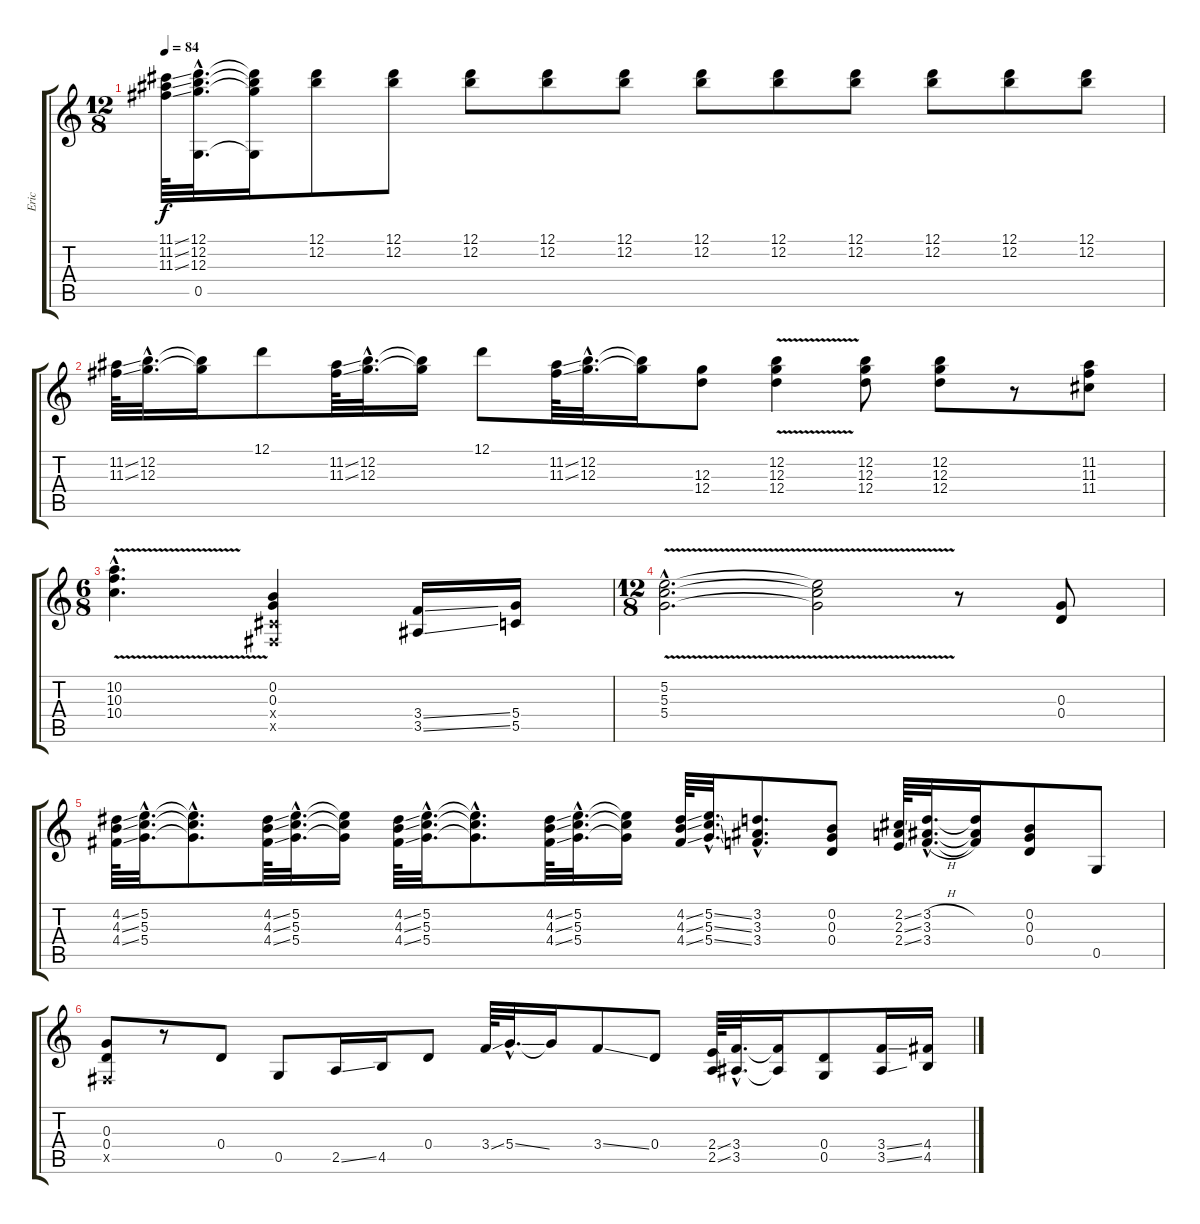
\track ("Eric" "Eric") {instrument acousticguitarsteel}
\staff {score tabs}
\tuning (D4 B3 G3 D3 G2 D2) {hide}
\ts (12 8)
\tempo 84
\clef g2
\ks c
(11.1{ss} 11.2{ss} 11.3{ss}).64{dy f} (12.1{hac} 12.2{hac} 12.3{hac} 0.5{hac}).32{d} (12.1{t} 12.2{t} 12.3{t} 0.5{t}).16 (12.1 12.2).8 (12.1 12.2).8 (12.1 12.2).8 (12.1 12.2).8 (12.1 12.2).8 (12.1 12.2).8 (12.1 12.2).8 (12.1 12.2).8 (12.1 12.2).8 (12.1 12.2).8 (12.1 12.2).8 |
(11.2{ss} 11.3{ss}).64 (12.2{hac} 12.3{hac}).32{d} (12.2{t} 12.3{t}).16 12.1.8 (11.2{ss} 11.3{ss}).64 (12.2{hac} 12.3{hac}).32{d} (12.2{t} 12.3{t}).16 12.1.8 (11.2{ss} 11.3{ss}).64 (12.2{hac} 12.3{hac}).32{d} (12.2{t} 12.3{t}).16 (12.3 12.4).8 (12.2{v} 12.3{v} 12.4{v}).4 (12.2 12.3 12.4).8 (12.2 12.3 12.4).8 r.8 (11.2 11.3 11.4).8 |
\ts (6 8)
(10.2{v hac} 10.3{v hac} 10.4{v hac}).4{d} (0.2 0.3 -1.4{x} -1.5{x}).4 (3.4{ss} 3.5{ss}).16 (5.4 5.5).16 |
\ts (12 8)
(5.2{v hac} 5.3{v hac} 5.4{v hac}).2{d} (5.2{t} 5.3{t} 5.4{t}).2 r.8 (0.3 0.4).8 |
(4.2{ss} 4.3{ss} 4.4{ss}).64 (5.2{hac} 5.3{hac} 5.4{hac}).32{d} (5.2{hac t} 5.3{hac t} 5.4{hac t}).8{d} (4.2{ss} 4.3{ss} 4.4{ss}).64 (5.2{hac} 5.3{hac} 5.4{hac}).32{d} (5.2{t} 5.3{t} 5.4{t}).16 (4.2{ss} 4.3{ss} 4.4{ss}).64 (5.2{hac} 5.3{hac} 5.4{hac}).32{d} (5.2{hac t} 5.3{hac t} 5.4{hac t}).8{d} (4.2{ss} 4.3{ss} 4.4{ss}).64 (5.2{hac} 5.3{hac} 5.4{hac}).32{d} (5.2{t} 5.3{t} 5.4{t}).16 (4.2{ss} 4.3{ss} 4.4{ss}).64 (5.2{ss hac} 5.3{ss hac} 5.4{ss hac}).32{d} (3.2{hac} 3.3{hac} 3.4{hac}).8{d} (0.2 0.3 0.4).8 (2.2{ss} 2.3{ss} 2.4{ss}).64 (3.2{h hac} 3.3{h hac} 3.4{h hac}).32{d} (3.2{t} 3.3{t} 3.4{t}).16 (0.2 0.3 0.4).8 0.5.8 |
(0.3 0.4 -1.5{x}).8 r.8 0.4.8 0.5.8 2.5{ss}.16 4.5.16 0.4.8 3.4{ss}.64 5.4{ss hac}.32{d} 5.4{t}.16 3.4{ss}.8 0.4.8 (2.4{ss} 2.5{ss}).64 (3.4{hac} 3.5{hac}).32{d} (3.4{t} 3.5{t}).16 (0.4 0.5).8 (3.4{ss} 3.5{ss}).16 (4.4 4.5).16
